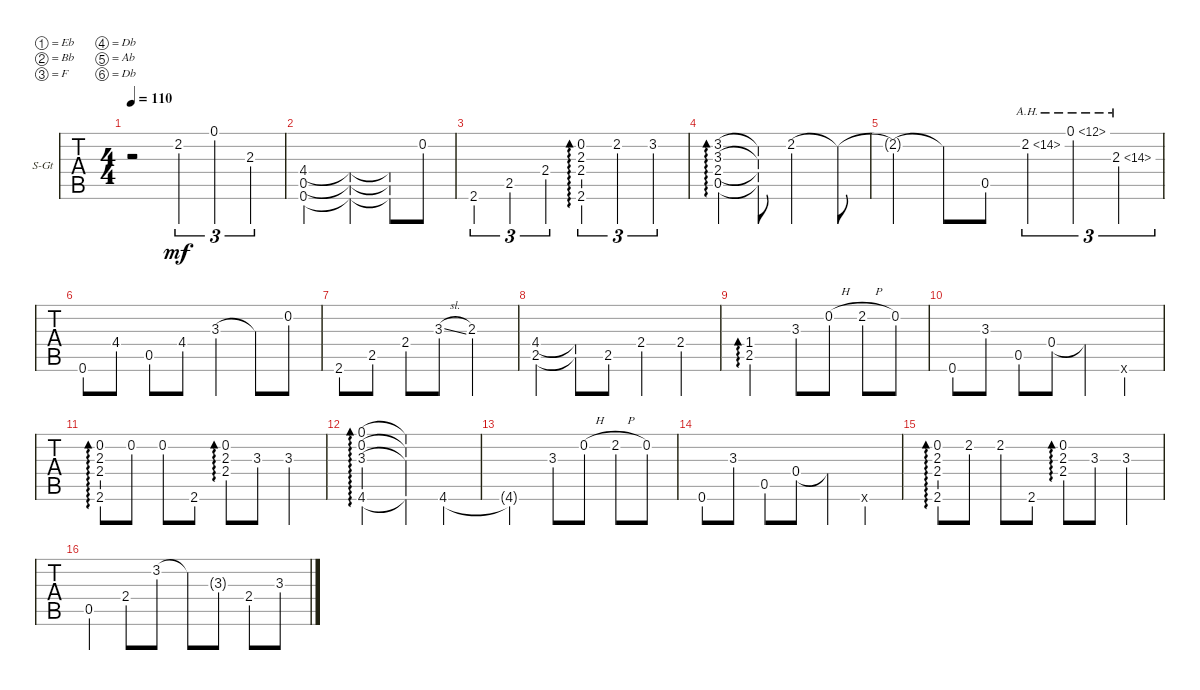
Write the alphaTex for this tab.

\defaultSystemsLayout 4
\bracketExtendMode groupsimilarinstruments
\firstSystemTrackNameOrientation horizontal
\otherSystemsTrackNameOrientation horizontal
\track ("Steel Guitar" "S-Gt") {instrument acousticguitarsteel}
\staff {tabs}
\tuning (Eb4 Bb3 F3 Db3 Ab2 Db2)
\ts (4 4)
\tempo 110
\clef g2
\ks c
r.2{dy mf instrument acousticguitarsteel} 2.2.4{tu (3 2)} 0.1.4{tu (3 2)} 2.3.4{tu (3 2)} |
(4.4 0.6 0.5).2 (4.4{t} 0.6{t} 0.5{t}).4 (4.4{t} 0.6{t} 0.5{t}).8 0.2.8 |
2.6.4{tu (3 2)} 2.5.4{tu (3 2)} 2.4.4{tu (3 2)} (2.6 2.3 2.4 0.2).4{tu (3 2) ad 0} 2.2.4{tu (3 2)} 3.2.4{tu (3 2)} |
(0.5 2.4 3.3 3.2).4{ad 0} (0.5{t} 2.4{t} 3.3{t} 3.2{t}).8 2.2.2 2.2{t}.8 |
2.2{t}.4 2.2{t}.8 0.5.8 2.2{ah 12}.4{tu (3 2)} 0.1{ah 12}.4{tu (3 2)} 2.3{ah 12}.4{tu (3 2)} |
0.6.8 4.4.8 0.5.8 4.4.8 3.3.4 3.3{t}.8 0.2.8 |
2.6.8 2.5.8 2.4.8 3.3{sl}.8 2.3.2 |
(2.5 4.4).4 (2.5{t} 4.4{t}).8 2.5.8 2.4.4 2.4.4 |
(1.4 2.5).2{ad 0} 3.3.8 0.2{h}.8 2.2{h}.8 0.2.8 |
0.6.8 3.3.8 0.5.8 0.4.8 0.4{t}.4 0.6{x}.4 |
(2.6 2.3 2.4 0.2).8{ad 0} 0.2.8 0.2.8 2.6.8 (2.3 2.4 0.2).8{ad 0} 3.3.8 3.3.4 |
(4.6 3.3 0.2 0.1).2{ad 0} (4.6{t} 3.3{t} 0.2{t} 0.1{t}).4 4.6.4 |
4.6{t}.2 3.3.8 0.2{h}.8 2.2{h}.8 0.2.8 |
0.6.8 3.3.8 0.5.8 0.4.8 0.4{t}.4 0.6{x}.4 |
(2.6 2.3 2.4 0.2).8{ad 0} 2.2.8 2.2.8 2.6.8 (2.3 2.4 0.2).8{ad 0} 3.3.8 3.3.4 |
0.5.4 2.4.8 3.2.8 3.2{t}.8 3.3{g}.8 2.4.8 3.3.8
